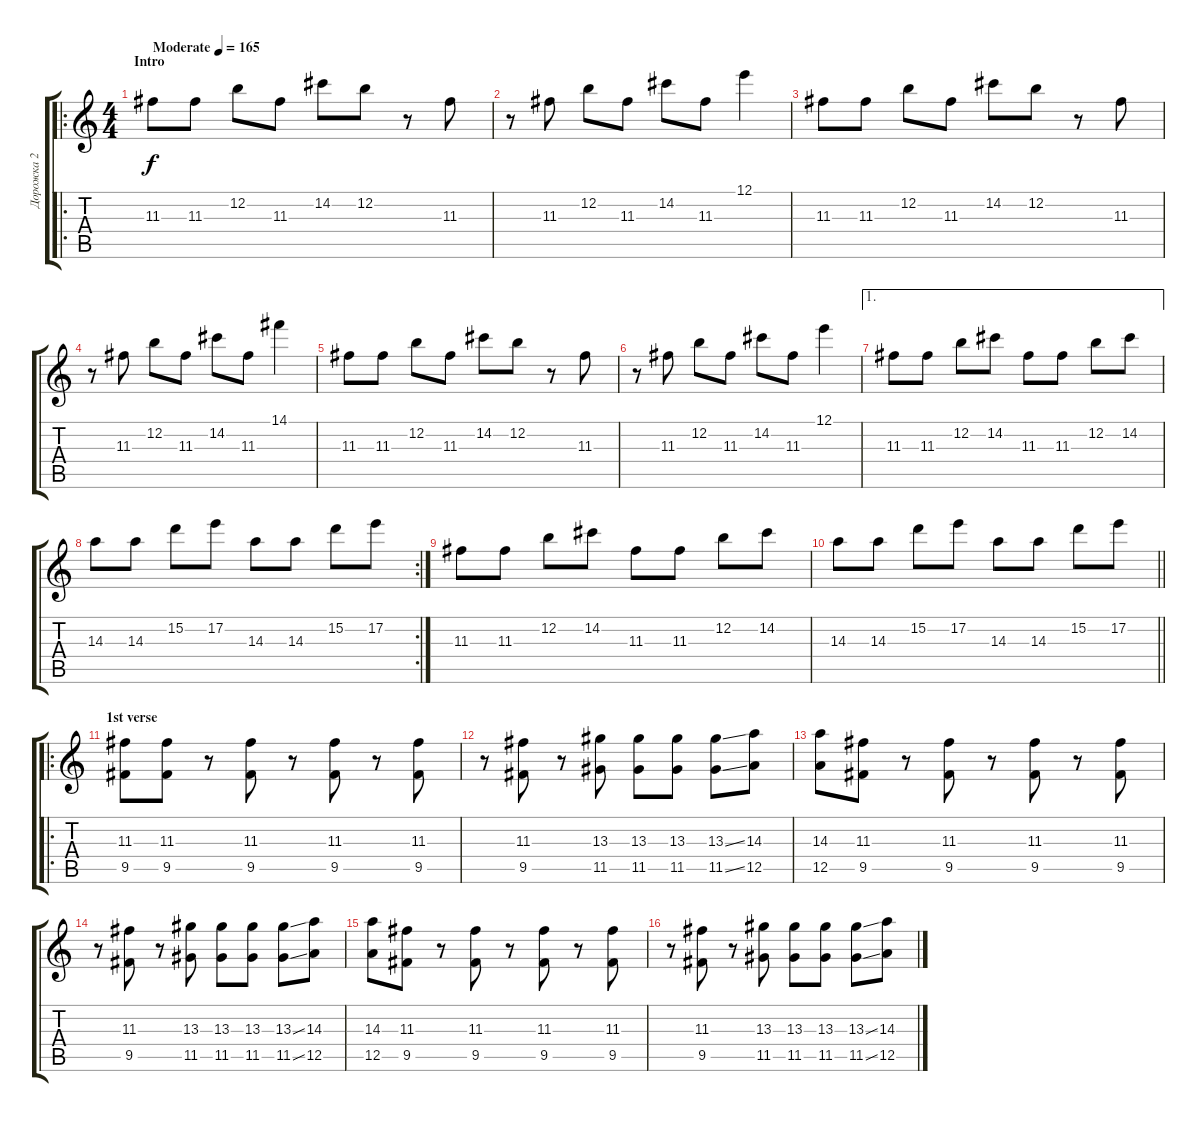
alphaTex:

\track ("Дорожка 2" "Дорожка 2") {instrument overdrivenguitar}
\staff {score tabs}
\tuning (E4 B3 G3 D3 A2 D2) {hide}
\ro
\ts (4 4)
\section ("" "Intro")
\tempo (165 "Moderate")
\clef g2
\ks c
11.3.8{dy f instrument overdrivenguitar} 11.3.8 12.2.8 11.3.8 14.2.8 12.2.8 r.8 11.3.8 |
r.8 11.3.8 12.2.8 11.3.8 14.2.8 11.3.8 12.1.4 |
11.3.8 11.3.8 12.2.8 11.3.8 14.2.8 12.2.8 r.8 11.3.8 |
r.8 11.3.8 12.2.8 11.3.8 14.2.8 11.3.8 14.1.4 |
11.3.8 11.3.8 12.2.8 11.3.8 14.2.8 12.2.8 r.8 11.3.8 |
r.8 11.3.8 12.2.8 11.3.8 14.2.8 11.3.8 12.1.4 |
\ae 1
11.3.8 11.3.8 12.2.8 14.2.8 11.3.8 11.3.8 12.2.8 14.2.8 |
\rc 2
14.3.8 14.3.8 15.2.8 17.2.8 14.3.8 14.3.8 15.2.8 17.2.8 |
11.3.8 11.3.8 12.2.8 14.2.8 11.3.8 11.3.8 12.2.8 14.2.8 |
\barLineRight lightlight
14.3.8 14.3.8 15.2.8 17.2.8 14.3.8 14.3.8 15.2.8 17.2.8 |
\ro
\section ("" "1st verse")
(11.3 9.5).8 (11.3 9.5).8 r.8 (11.3 9.5).8 r.8 (11.3 9.5).8 r.8 (11.3 9.5).8 |
r.8 (11.3 9.5).8 r.8 (13.3 11.5).8 (13.3 11.5).8 (13.3 11.5).8 (13.3{ss} 11.5{ss}).8 (14.3 12.5).8 |
(14.3 12.5).8 (11.3 9.5).8 r.8 (11.3 9.5).8 r.8 (11.3 9.5).8 r.8 (11.3 9.5).8 |
r.8 (11.3 9.5).8 r.8 (13.3 11.5).8 (13.3 11.5).8 (13.3 11.5).8 (13.3{ss} 11.5{ss}).8 (14.3 12.5).8 |
(14.3 12.5).8 (11.3 9.5).8 r.8 (11.3 9.5).8 r.8 (11.3 9.5).8 r.8 (11.3 9.5).8 |
r.8 (11.3 9.5).8 r.8 (13.3 11.5).8 (13.3 11.5).8 (13.3 11.5).8 (13.3{ss} 11.5{ss}).8 (14.3 12.5).8
